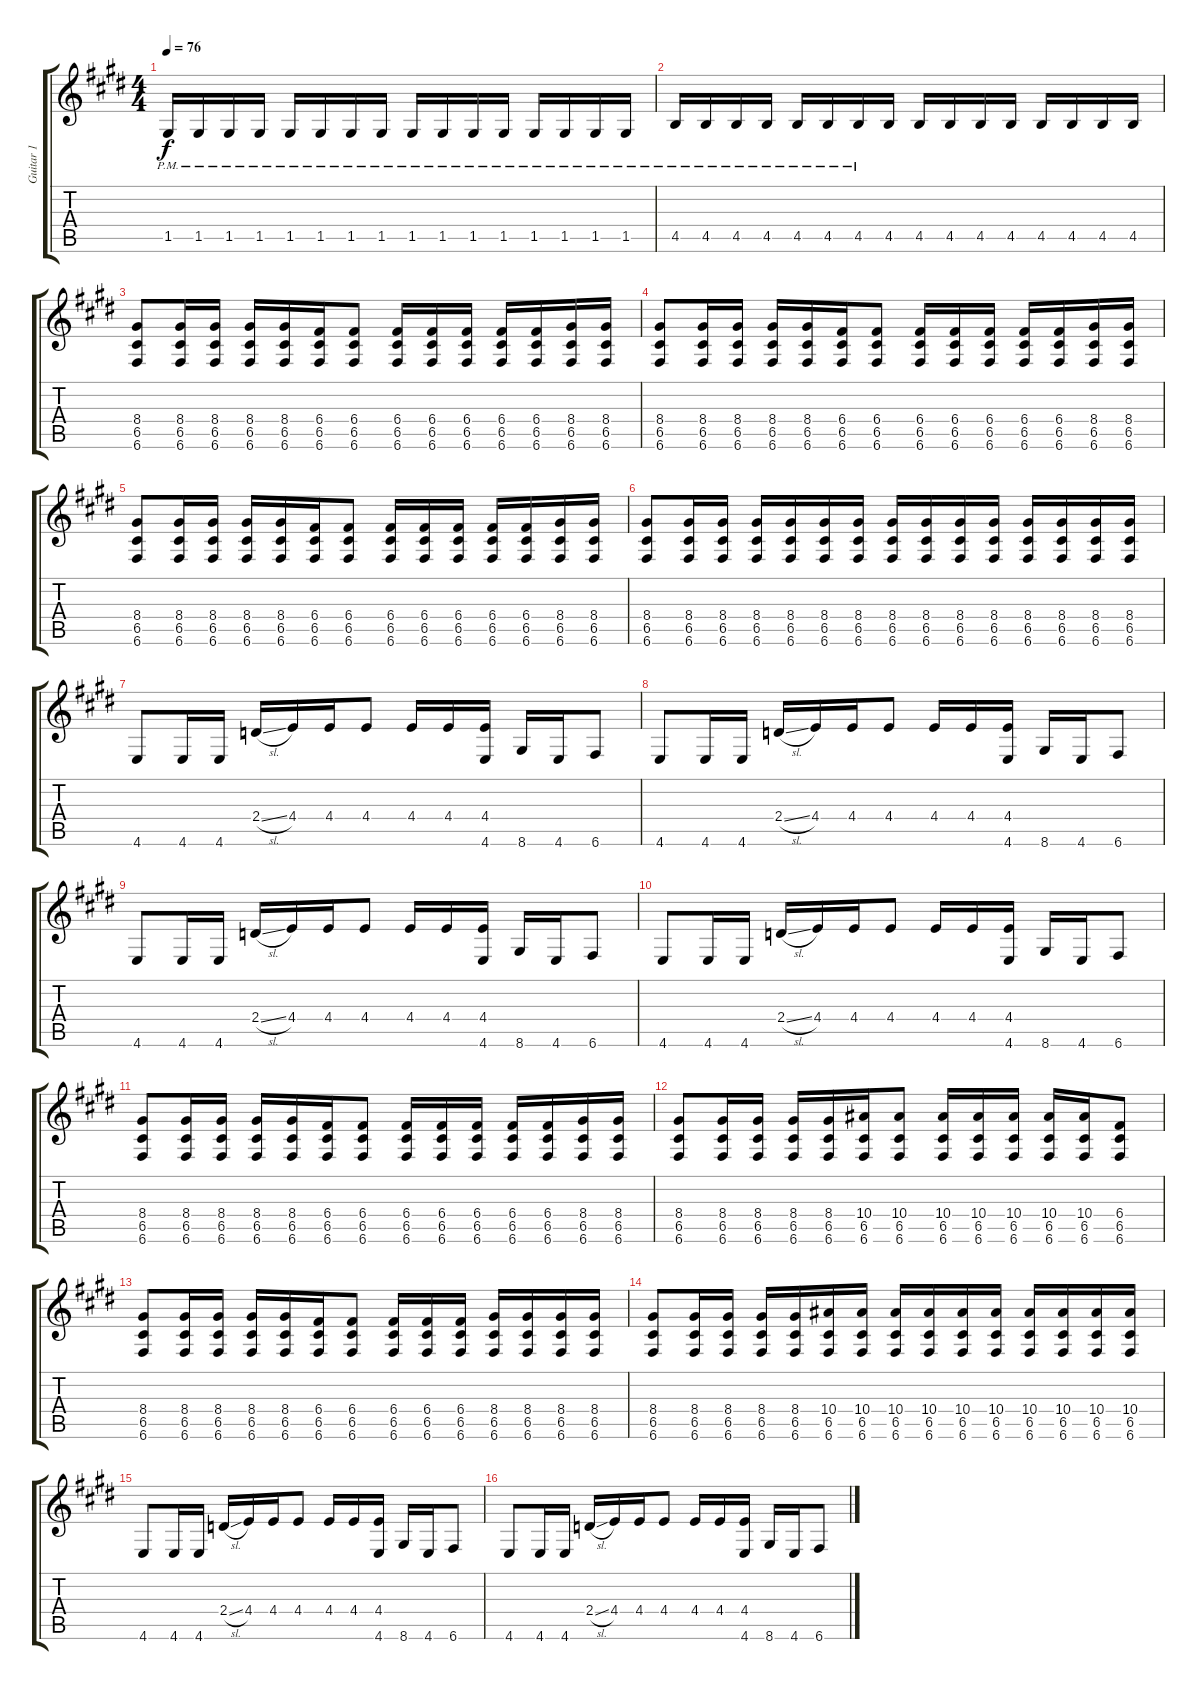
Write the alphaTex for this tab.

\track ("Guitar 1" "Guitar 1") {instrument distortionguitar}
\staff {score tabs}
\tuning (E4 C4 G3 C3 G2 C2) {hide}
\ts (4 4)
\tempo 76
\clef g2
\ks e
1.5{pm}.16{dy f} 1.5{pm}.16 1.5{pm}.16 1.5{pm}.16 1.5{pm}.16 1.5{pm}.16 1.5{pm}.16 1.5{pm}.16 1.5{pm}.16 1.5{pm}.16 1.5{pm}.16 1.5{pm}.16 1.5{pm}.16 1.5{pm}.16 1.5{pm}.16 1.5{pm}.16 |
4.5{pm}.16 4.5{pm}.16 4.5{pm}.16 4.5{pm}.16 4.5{pm}.16 4.5{pm}.16 4.5{pm}.16 4.5.16 4.5.16 4.5.16 4.5.16 4.5.16 4.5.16 4.5.16 4.5.16 4.5.16 |
(8.4 6.5 6.6).8 (8.4 6.5 6.6).16 (8.4 6.5 6.6).16 (8.4 6.5 6.6).16 (8.4 6.5 6.6).16 (6.4 6.5 6.6).16 (6.4 6.5 6.6).8 (6.4 6.5 6.6).16 (6.4 6.5 6.6).16 (6.4 6.5 6.6).16 (6.4 6.5 6.6).16 (6.4 6.5 6.6).16 (8.4 6.5 6.6).16 (8.4 6.5 6.6).16 |
(8.4 6.5 6.6).8 (8.4 6.5 6.6).16 (8.4 6.5 6.6).16 (8.4 6.5 6.6).16 (8.4 6.5 6.6).16 (6.4 6.5 6.6).16 (6.4 6.5 6.6).8 (6.4 6.5 6.6).16 (6.4 6.5 6.6).16 (6.4 6.5 6.6).16 (6.4 6.5 6.6).16 (6.4 6.5 6.6).16 (8.4 6.5 6.6).16 (8.4 6.5 6.6).16 |
(8.4 6.5 6.6).8 (8.4 6.5 6.6).16 (8.4 6.5 6.6).16 (8.4 6.5 6.6).16 (8.4 6.5 6.6).16 (6.4 6.5 6.6).16 (6.4 6.5 6.6).8 (6.4 6.5 6.6).16 (6.4 6.5 6.6).16 (6.4 6.5 6.6).16 (6.4 6.5 6.6).16 (6.4 6.5 6.6).16 (8.4 6.5 6.6).16 (8.4 6.5 6.6).16 |
(8.4 6.5 6.6).8 (8.4 6.5 6.6).16 (8.4 6.5 6.6).16 (8.4 6.5 6.6).16 (8.4 6.5 6.6).16 (8.4 6.5 6.6).16 (8.4 6.5 6.6).16 (8.4 6.5 6.6).16 (8.4 6.5 6.6).16 (8.4 6.5 6.6).16 (8.4 6.5 6.6).16 (8.4 6.5 6.6).16 (8.4 6.5 6.6).16 (8.4 6.5 6.6).16 (8.4 6.5 6.6).16 |
4.6.8 4.6.16 4.6.16 2.4{sl}.16 4.4.16 4.4.16 4.4.8 4.4.16 4.4.16 (4.4 4.6).16 8.6.16 4.6.16 6.6.8 |
4.6.8 4.6.16 4.6.16 2.4{sl}.16 4.4.16 4.4.16 4.4.8 4.4.16 4.4.16 (4.4 4.6).16 8.6.16 4.6.16 6.6.8 |
4.6.8 4.6.16 4.6.16 2.4{sl}.16 4.4.16 4.4.16 4.4.8 4.4.16 4.4.16 (4.4 4.6).16 8.6.16 4.6.16 6.6.8 |
4.6.8 4.6.16 4.6.16 2.4{sl}.16 4.4.16 4.4.16 4.4.8 4.4.16 4.4.16 (4.4 4.6).16 8.6.16 4.6.16 6.6.8 |
(8.4 6.5 6.6).8 (8.4 6.5 6.6).16 (8.4 6.5 6.6).16 (8.4 6.5 6.6).16 (8.4 6.5 6.6).16 (6.4 6.5 6.6).16 (6.4 6.5 6.6).8 (6.4 6.5 6.6).16 (6.4 6.5 6.6).16 (6.4 6.5 6.6).16 (6.4 6.5 6.6).16 (6.4 6.5 6.6).16 (8.4 6.5 6.6).16 (8.4 6.5 6.6).16 |
(8.4 6.5 6.6).8 (8.4 6.5 6.6).16 (8.4 6.5 6.6).16 (8.4 6.5 6.6).16 (8.4 6.5 6.6).16 (10.4 6.5 6.6).16 (10.4 6.5 6.6).8 (10.4 6.5 6.6).16 (10.4 6.5 6.6).16 (10.4 6.5 6.6).16 (10.4 6.5 6.6).16 (10.4 6.5 6.6).16 (6.4 6.5 6.6).8 |
(8.4 6.5 6.6).8 (8.4 6.5 6.6).16 (8.4 6.5 6.6).16 (8.4 6.5 6.6).16 (8.4 6.5 6.6).16 (6.4 6.5 6.6).16 (6.4 6.5 6.6).8 (6.4 6.5 6.6).16 (6.4 6.5 6.6).16 (6.4 6.5 6.6).16 (8.4 6.5 6.6).16 (8.4 6.5 6.6).16 (8.4 6.5 6.6).16 (8.4 6.5 6.6).16 |
(8.4 6.5 6.6).8 (8.4 6.5 6.6).16 (8.4 6.5 6.6).16 (8.4 6.5 6.6).16 (8.4 6.5 6.6).16 (10.4 6.5 6.6).16 (10.4 6.5 6.6).16 (10.4 6.5 6.6).16 (10.4 6.5 6.6).16 (10.4 6.5 6.6).16 (10.4 6.5 6.6).16 (10.4 6.5 6.6).16 (10.4 6.5 6.6).16 (10.4 6.5 6.6).16 (10.4 6.5 6.6).16 |
4.6.8 4.6.16 4.6.16 2.4{sl}.16 4.4.16 4.4.16 4.4.8 4.4.16 4.4.16 (4.4 4.6).16 8.6.16 4.6.16 6.6.8 |
4.6.8 4.6.16 4.6.16 2.4{sl}.16 4.4.16 4.4.16 4.4.8 4.4.16 4.4.16 (4.4 4.6).16 8.6.16 4.6.16 6.6.8
